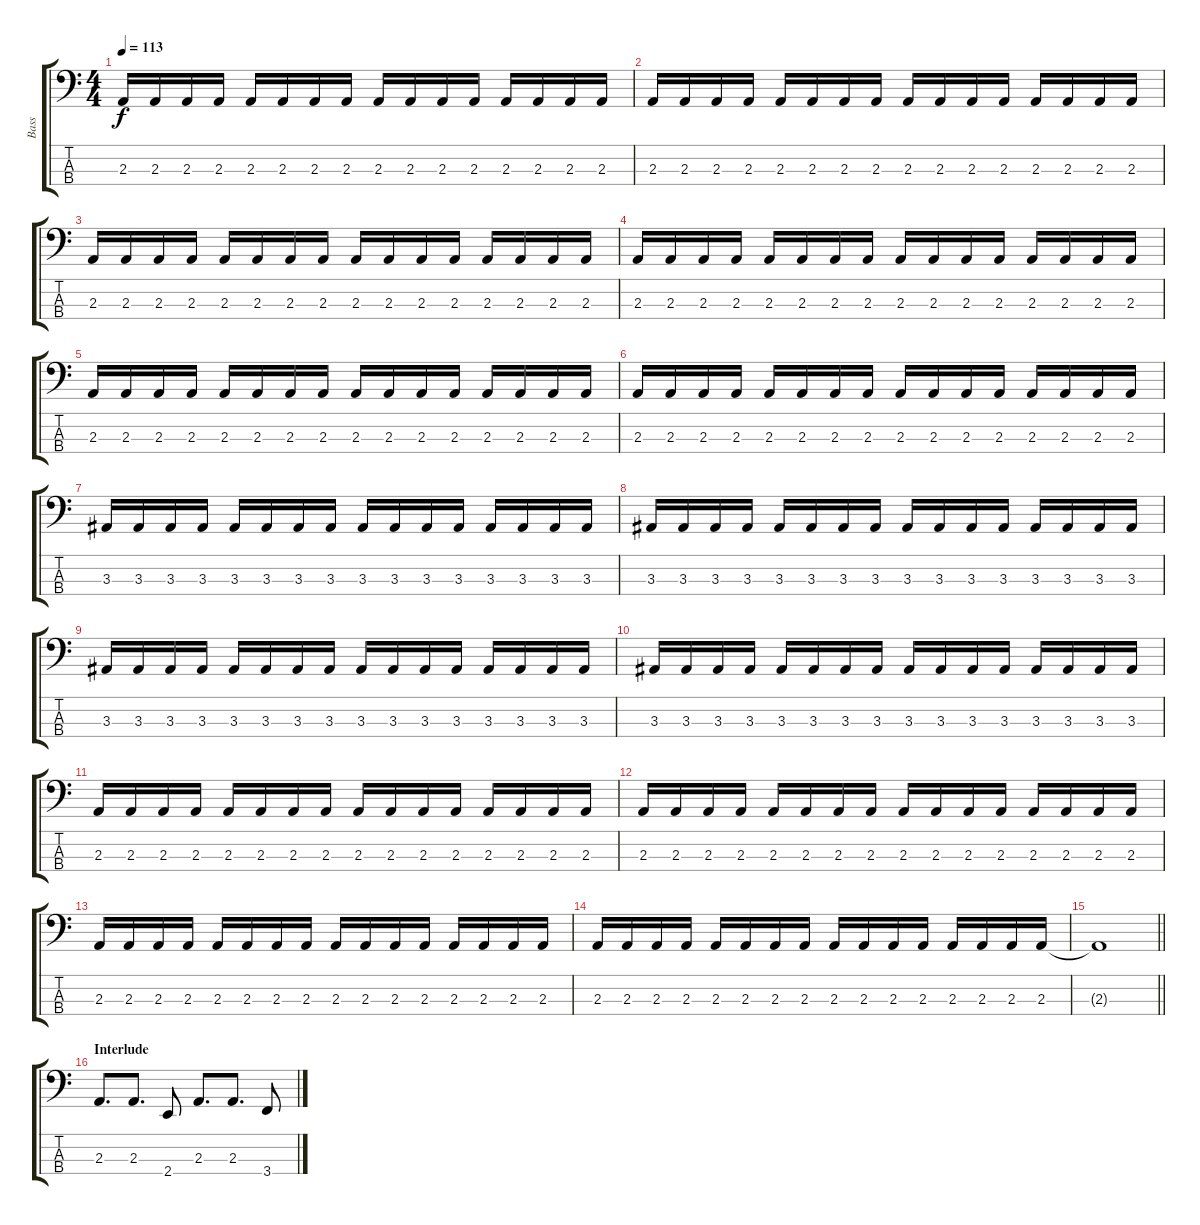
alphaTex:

\track ("Bass" "Bass") {instrument electricbassfinger}
\staff {score tabs}
\tuning (F2 C2 G1 D1) {hide}
\ts (4 4)
\tempo 113
\clef f4
\ks c
2.3.16{dy f} 2.3.16 2.3.16 2.3.16 2.3.16 2.3.16 2.3.16 2.3.16 2.3.16 2.3.16 2.3.16 2.3.16 2.3.16 2.3.16 2.3.16 2.3.16 |
2.3.16 2.3.16 2.3.16 2.3.16 2.3.16 2.3.16 2.3.16 2.3.16 2.3.16 2.3.16 2.3.16 2.3.16 2.3.16 2.3.16 2.3.16 2.3.16 |
2.3.16 2.3.16 2.3.16 2.3.16 2.3.16 2.3.16 2.3.16 2.3.16 2.3.16 2.3.16 2.3.16 2.3.16 2.3.16 2.3.16 2.3.16 2.3.16 |
2.3.16 2.3.16 2.3.16 2.3.16 2.3.16 2.3.16 2.3.16 2.3.16 2.3.16 2.3.16 2.3.16 2.3.16 2.3.16 2.3.16 2.3.16 2.3.16 |
2.3.16 2.3.16 2.3.16 2.3.16 2.3.16 2.3.16 2.3.16 2.3.16 2.3.16 2.3.16 2.3.16 2.3.16 2.3.16 2.3.16 2.3.16 2.3.16 |
2.3.16 2.3.16 2.3.16 2.3.16 2.3.16 2.3.16 2.3.16 2.3.16 2.3.16 2.3.16 2.3.16 2.3.16 2.3.16 2.3.16 2.3.16 2.3.16 |
3.3.16 3.3.16 3.3.16 3.3.16 3.3.16 3.3.16 3.3.16 3.3.16 3.3.16 3.3.16 3.3.16 3.3.16 3.3.16 3.3.16 3.3.16 3.3.16 |
3.3.16 3.3.16 3.3.16 3.3.16 3.3.16 3.3.16 3.3.16 3.3.16 3.3.16 3.3.16 3.3.16 3.3.16 3.3.16 3.3.16 3.3.16 3.3.16 |
3.3.16 3.3.16 3.3.16 3.3.16 3.3.16 3.3.16 3.3.16 3.3.16 3.3.16 3.3.16 3.3.16 3.3.16 3.3.16 3.3.16 3.3.16 3.3.16 |
3.3.16 3.3.16 3.3.16 3.3.16 3.3.16 3.3.16 3.3.16 3.3.16 3.3.16 3.3.16 3.3.16 3.3.16 3.3.16 3.3.16 3.3.16 3.3.16 |
2.3.16 2.3.16 2.3.16 2.3.16 2.3.16 2.3.16 2.3.16 2.3.16 2.3.16 2.3.16 2.3.16 2.3.16 2.3.16 2.3.16 2.3.16 2.3.16 |
2.3.16 2.3.16 2.3.16 2.3.16 2.3.16 2.3.16 2.3.16 2.3.16 2.3.16 2.3.16 2.3.16 2.3.16 2.3.16 2.3.16 2.3.16 2.3.16 |
2.3.16 2.3.16 2.3.16 2.3.16 2.3.16 2.3.16 2.3.16 2.3.16 2.3.16 2.3.16 2.3.16 2.3.16 2.3.16 2.3.16 2.3.16 2.3.16 |
2.3.16 2.3.16 2.3.16 2.3.16 2.3.16 2.3.16 2.3.16 2.3.16 2.3.16 2.3.16 2.3.16 2.3.16 2.3.16 2.3.16 2.3.16 2.3.16 |
\barLineRight lightlight
2.3{t}.1 |
\section ("" "Interlude")
2.3.8{d} 2.3.8{d} 2.4.8 2.3.8{d} 2.3.8{d} 3.4.8
